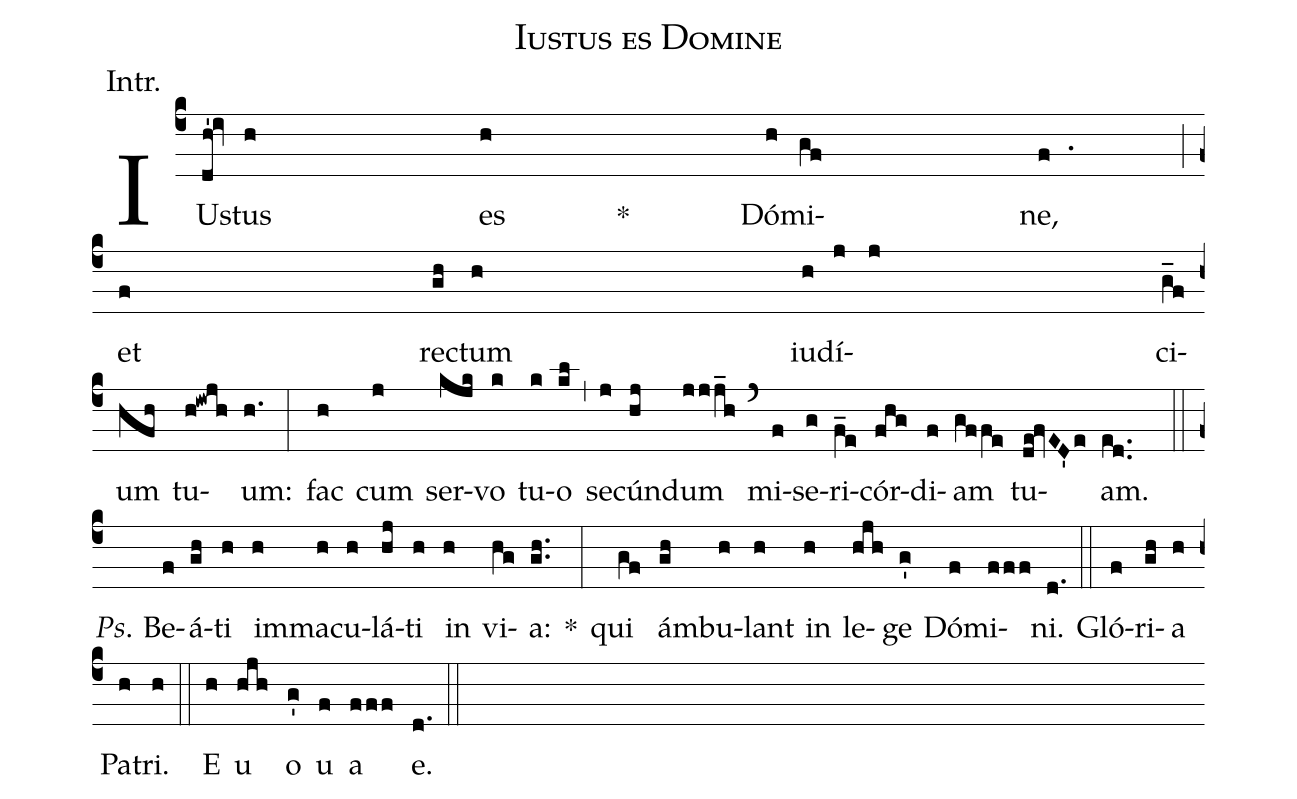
name:Iustus es Domine;
annotation:Intr.;
mode:1;
office-part:Introit;
%%
(c4) IU(dh'!iv)stus(h) es(h) *()
Dó(h)mi(gf)ne,(f.) (;)
(z) et(f) rec(gh)tum(h) iu(h)dí(jj)ci(g_fz)um(hfh) tu(h!iwjh)um:(h.) (:)
fac(h) cum(j) ser(kjk)vo(k) tu(k)o(kl) (,)
se(j)cún(hj)dum(jjj_h) (`)
mi(f)se(g)ri(f_e)cór(fhg)di(f)am(gffe) tu(de!fvED'e)am.(ed..) (::)

<i>Ps</i>. Be(f)á(gh)ti(h) im(h)ma(h)cu(h)lá(hj)ti(h) in(h) vi(hg)a:(gh..) *(:)
qui(gf) ám(gh)bu(h)lant(h) in(h) le(hjh)ge(g') Dó(f)mi(fff)ni.(d.) (::)
Gló(f)ri(gh)a(h) Pa(h)tri.(h) (::)
E(h) u(hjh) o(g') u(f) a(fff) e.(d.) (::)
